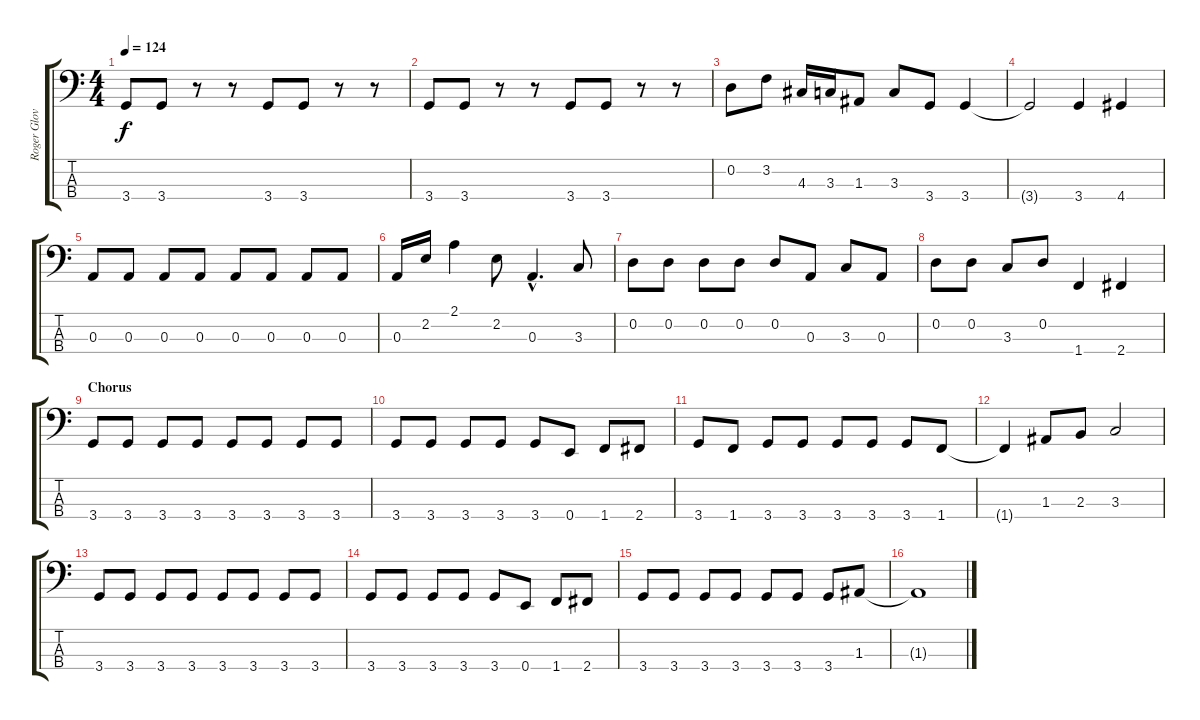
\track ("Roger Glover (Bass)" "Roger Glov") {instrument electricbasspick}
\staff {score tabs}
\tuning (G2 D2 A1 E1) {hide}
\ts (4 4)
\tempo 124
\clef f4
\ks c
3.4.8{dy f} 3.4.8 r.8 r.8 3.4.8 3.4.8 r.8 r.8 |
3.4.8 3.4.8 r.8 r.8 3.4.8 3.4.8 r.8 r.8 |
0.2.8 3.2.8 4.3.16 3.3.16 1.3.8 3.3.8 3.4.8 3.4.4 |
3.4{t}.2 3.4.4 4.4.4 |
0.3.8 0.3.8 0.3.8 0.3.8 0.3.8 0.3.8 0.3.8 0.3.8 |
0.3.16 2.2.16 2.1.4 2.2.8 0.3{hac}.4{d} 3.3.8 |
0.2.8 0.2.8 0.2.8 0.2.8 0.2.8 0.3.8 3.3.8 0.3.8 |
0.2.8 0.2.8 3.3.8 0.2.8 1.4.4 2.4.4 |
\section ("" "Chorus")
3.4.8 3.4.8 3.4.8 3.4.8 3.4.8 3.4.8 3.4.8 3.4.8 |
3.4.8 3.4.8 3.4.8 3.4.8 3.4.8 0.4.8 1.4.8 2.4.8 |
3.4.8 1.4.8 3.4.8 3.4.8 3.4.8 3.4.8 3.4.8 1.4.8 |
1.4{t}.4 1.3.8 2.3.8 3.3.2 |
3.4.8 3.4.8 3.4.8 3.4.8 3.4.8 3.4.8 3.4.8 3.4.8 |
3.4.8 3.4.8 3.4.8 3.4.8 3.4.8 0.4.8 1.4.8 2.4.8 |
3.4.8 3.4.8 3.4.8 3.4.8 3.4.8 3.4.8 3.4.8 1.3.8 |
1.3{t}.1
